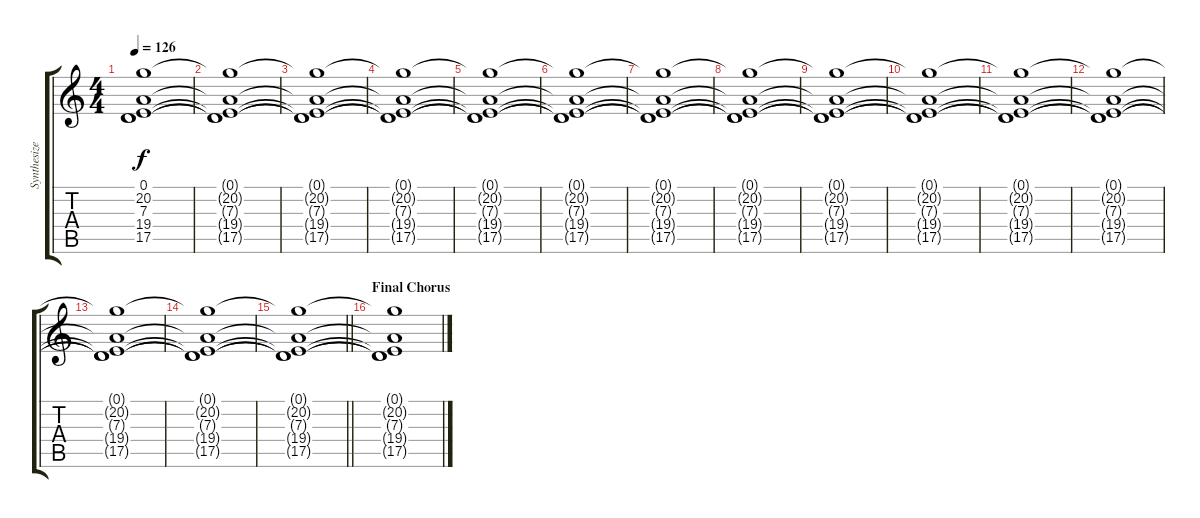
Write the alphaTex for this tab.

\track ("Synthesizer" "Synthesize") {instrument pad8sweep}
\staff {score tabs}
\tuning (E4 B3 G3 D3 A2 E2) {hide}
\ts (4 4)
\tempo 126
\clef g2
\ks c
(0.1{t} 20.2{t} 7.3{t} 19.4{t} 17.5{t}).1{dy f} |
(0.1{t} 20.2{t} 7.3{t} 19.4{t} 17.5{t}).1 |
(0.1{t} 20.2{t} 7.3{t} 19.4{t} 17.5{t}).1 |
(0.1{t} 20.2{t} 7.3{t} 19.4{t} 17.5{t}).1 |
(0.1{t} 20.2{t} 7.3{t} 19.4{t} 17.5{t}).1 |
(0.1{t} 20.2{t} 7.3{t} 19.4{t} 17.5{t}).1 |
(0.1{t} 20.2{t} 7.3{t} 19.4{t} 17.5{t}).1 |
(0.1{t} 20.2{t} 7.3{t} 19.4{t} 17.5{t}).1 |
(0.1{t} 20.2{t} 7.3{t} 19.4{t} 17.5{t}).1 |
(0.1{t} 20.2{t} 7.3{t} 19.4{t} 17.5{t}).1 |
(0.1{t} 20.2{t} 7.3{t} 19.4{t} 17.5{t}).1 |
(0.1{t} 20.2{t} 7.3{t} 19.4{t} 17.5{t}).1 |
(0.1{t} 20.2{t} 7.3{t} 19.4{t} 17.5{t}).1 |
(0.1{t} 20.2{t} 7.3{t} 19.4{t} 17.5{t}).1 |
\barLineRight lightlight
(0.1{t} 20.2{t} 7.3{t} 19.4{t} 17.5{t}).1 |
\section ("" "Final Chorus")
(0.1{t} 20.2{t} 7.3{t} 19.4{t} 17.5{t}).1
